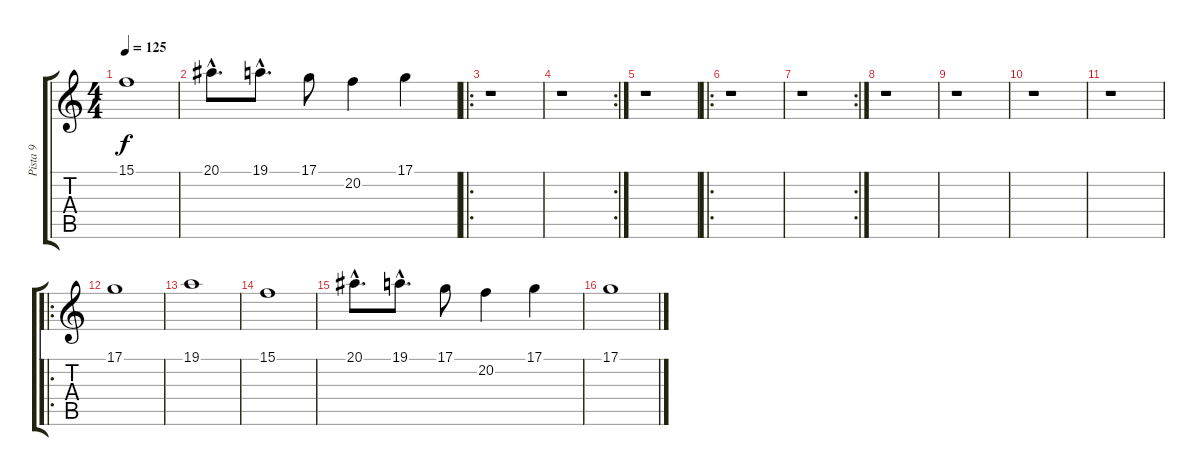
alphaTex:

\track ("Pista 9" "Pista 9") {instrument acousticgrandpiano}
\staff {score tabs}
\tuning (D4 A3 F3 C3 G2 C2) {hide}
\ts (4 4)
\tempo 125
\clef g2
\ks c
15.1.1{dy f} |
20.1{hac}.8{d} 19.1{hac}.8{d} 17.1.8 20.2.4 17.1.4 |
\ro
r.1{instrument acousticgrandpiano} |
\rc 2
r.1 |
r.1 |
\ro
r.1 |
\rc 2
r.1 |
r.1 |
r.1 |
r.1 |
r.1 |
\ro
17.1.1 |
19.1.1 |
15.1.1 |
20.1{hac}.8{d} 19.1{hac}.8{d} 17.1.8 20.2.4 17.1.4 |
17.1.1
